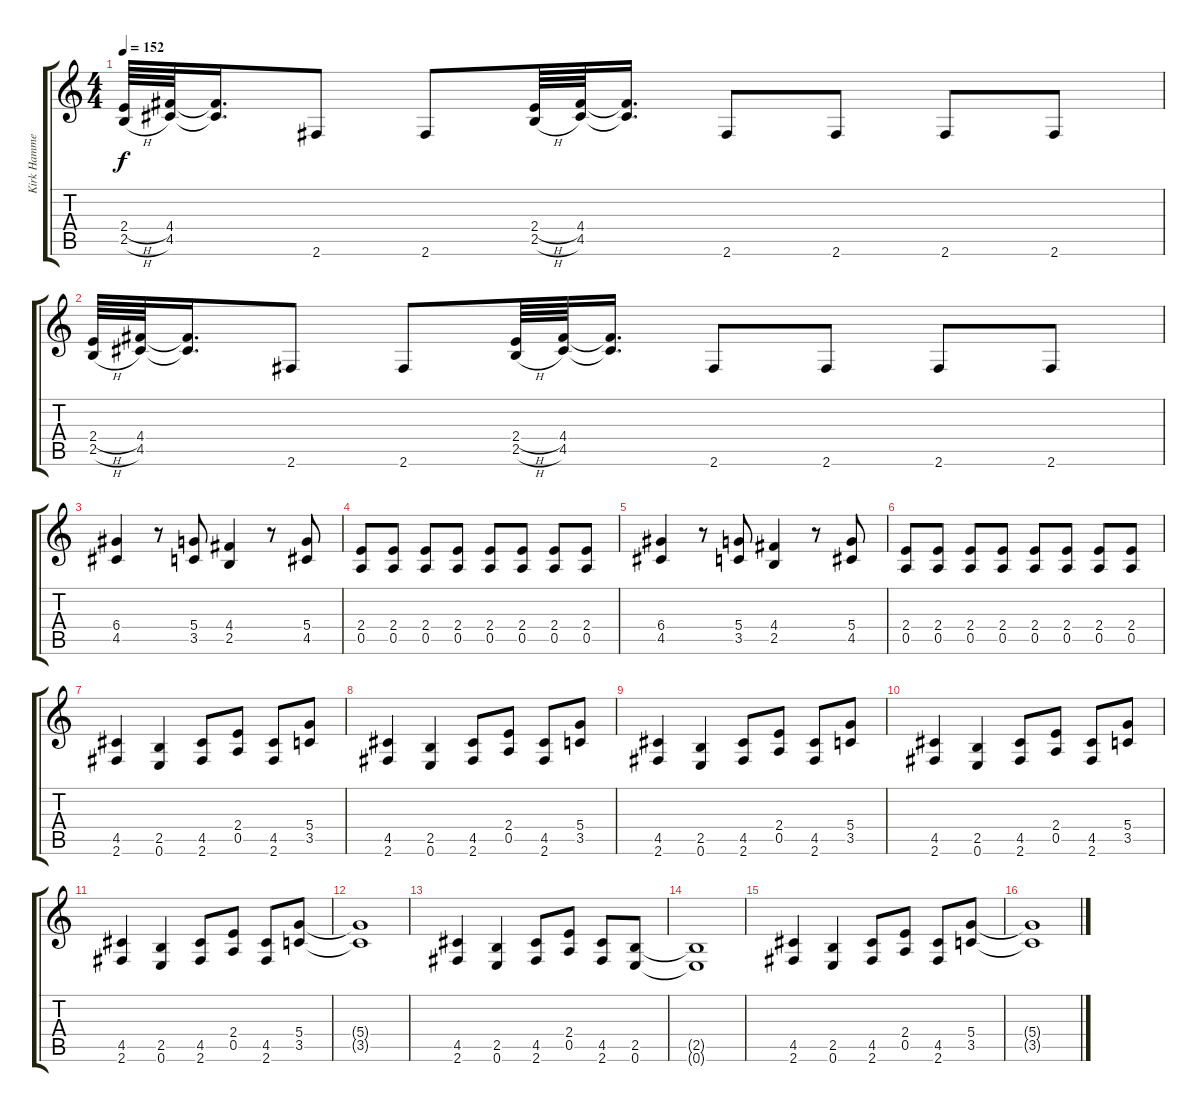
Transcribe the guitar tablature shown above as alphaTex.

\track ("Kirk Hammett" "Kirk Hamme") {instrument distortionguitar bank 17}
\staff {score tabs}
\tuning (E4 B3 G3 D3 A2 E2) {hide}
\ts (4 4)
\tempo 152
\clef g2
\ks c
(2.4{h} 2.5{h}).64{dy f} (4.4 4.5).64 (4.4{t} 4.5{t}).16{d} 2.6.8 2.6.8 (2.4{h} 2.5{h}).64 (4.4 4.5).64 (4.4{t} 4.5{t}).16{d} 2.6.8 2.6.8 2.6.8 2.6.8 |
(2.4{h} 2.5{h}).64 (4.4 4.5).64 (4.4{t} 4.5{t}).16{d} 2.6.8 2.6.8 (2.4{h} 2.5{h}).64 (4.4 4.5).64 (4.4{t} 4.5{t}).16{d} 2.6.8 2.6.8 2.6.8 2.6.8 |
(6.4 4.5).4 r.8 (5.4 3.5).8 (4.4 2.5).4 r.8 (5.4 4.5).8 |
(2.4 0.5).8 (2.4 0.5).8 (2.4 0.5).8 (2.4 0.5).8 (2.4 0.5).8 (2.4 0.5).8 (2.4 0.5).8 (2.4 0.5).8 |
(6.4 4.5).4 r.8 (5.4 3.5).8 (4.4 2.5).4 r.8 (5.4 4.5).8 |
(2.4 0.5).8 (2.4 0.5).8 (2.4 0.5).8 (2.4 0.5).8 (2.4 0.5).8 (2.4 0.5).8 (2.4 0.5).8 (2.4 0.5).8 |
(4.5 2.6).4 (2.5 0.6).4 (4.5 2.6).8 (2.4 0.5).8 (4.5 2.6).8 (5.4 3.5).8 |
(4.5 2.6).4 (2.5 0.6).4 (4.5 2.6).8 (2.4 0.5).8 (4.5 2.6).8 (5.4 3.5).8 |
(4.5 2.6).4 (2.5 0.6).4 (4.5 2.6).8 (2.4 0.5).8 (4.5 2.6).8 (5.4 3.5).8 |
(4.5 2.6).4 (2.5 0.6).4 (4.5 2.6).8 (2.4 0.5).8 (4.5 2.6).8 (5.4 3.5).8 |
(4.5 2.6).4 (2.5 0.6).4 (4.5 2.6).8 (2.4 0.5).8 (4.5 2.6).8 (5.4 3.5).8 |
(5.4{t} 3.5{t}).1 |
(4.5 2.6).4 (2.5 0.6).4 (4.5 2.6).8 (2.4 0.5).8 (4.5 2.6).8 (2.5 0.6).8 |
(2.5{t} 0.6{t}).1 |
(4.5 2.6).4 (2.5 0.6).4 (4.5 2.6).8 (2.4 0.5).8 (4.5 2.6).8 (5.4 3.5).8 |
(5.4{t} 3.5{t}).1
